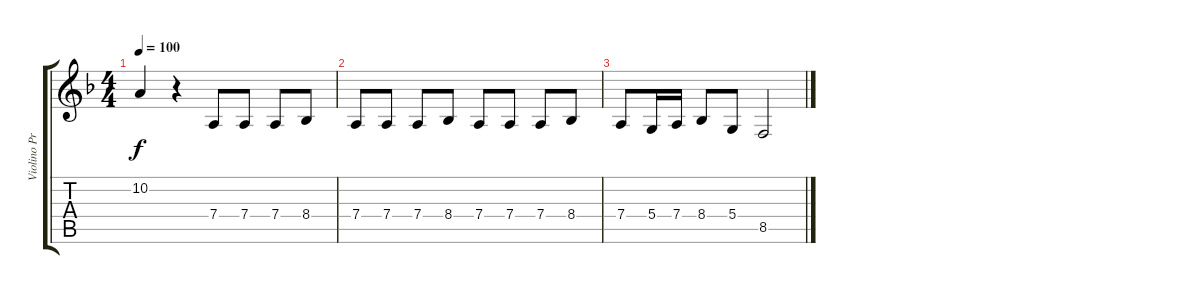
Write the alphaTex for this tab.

\track ("Violino Principale" "Violino Pr") {instrument violin}
\staff {score tabs}
\tuning (E4 B3 G3 D3 A2 E2) {hide}
\ts (4 4)
\tempo 100
\clef g2
\ks f
10.2.4{dy f} r.4 7.4.8 7.4.8 7.4.8 8.4.8 |
7.4.8 7.4.8 7.4.8 8.4.8 7.4.8 7.4.8 7.4.8 8.4.8 |
7.4.8 5.4.16 7.4.16 8.4.8 5.4.8 8.5.2
